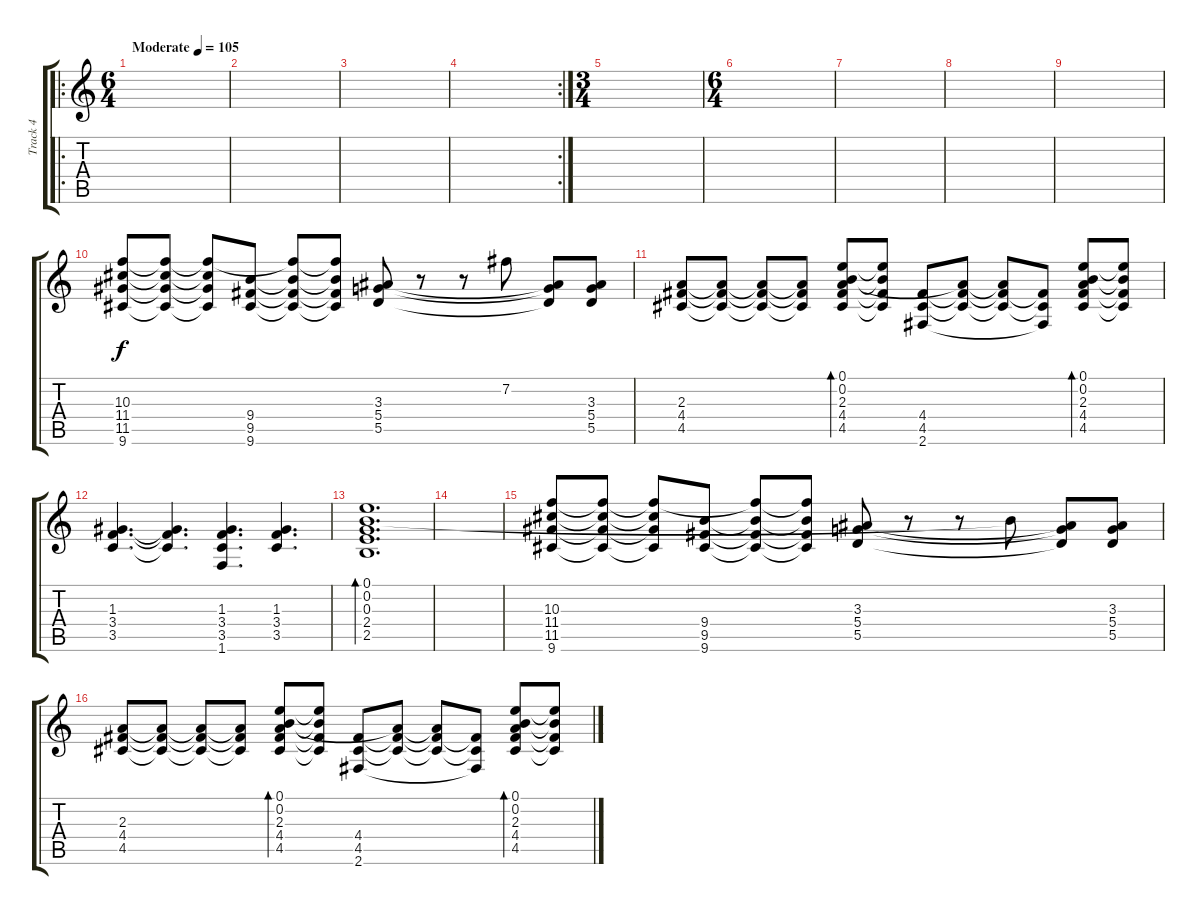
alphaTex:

\track ("Track 4" "Track 4") {instrument acousticguitarsteel}
\staff {score tabs}
\tuning (E4 B3 G3 D3 A2 E2) {hide}
\ro
\ts (6 4)
\tempo (105 "Moderate")
\clef g2
\ks c
|
|
|
\rc 2
|
\ts (3 4)
|
\ts (6 4)
|
|
|
|
(10.3 11.4 11.5 9.6).8 (10.3{t} 11.4{t} 11.5{t} 9.6{t}).8 (10.3{t} 11.4{t} 11.5{t} 9.6{t}).8 (9.4 9.5 9.6).8 (10.3{t} 9.4{t} 9.5{t} 9.6{t}).8 (10.3{t} 9.4{t} 9.5{t} 9.6{t}).8 (3.3 5.4 5.5).8 r.8 r.8 7.2.8 (3.3{t} 5.4{t} 5.5{t}).8 (3.3 5.4 5.5).8 |
(2.3 4.4 4.5).8 (2.3{t} 4.4{t} 4.5{t}).8 (2.3{t} 4.4{t} 4.5{t}).8 (2.3{t} 4.4{t} 4.5{t}).8 (0.1 0.2 2.3 4.4 4.5).8{bd 480} (0.1{t} 0.2{t} 4.4{t} 4.5{t}).8 (4.4 4.5 2.6).8 (2.3{t} 4.4{t} 4.5{t}).8 (2.3{t} 4.4{t} 4.5{t}).8 (4.4{t} 4.5{t} 2.6{t}).8 (0.1 0.2 2.3 4.4 4.5).8{bd 480} (0.1{t} 0.2{t} 4.4{t} 4.5{t}).8 |
(1.3 3.4 3.5).4{d} (1.3{t} 3.4{t} 3.5{t}).4{d} (1.3 3.4 3.5 1.6).4{d} (1.3 3.4 3.5).4{d} |
(0.1 0.2 0.3 2.4 2.5).1{d bd 480} |
|
(10.3 11.4 11.5 9.6).8 (10.3{t} 11.4{t} 11.5{t} 9.6{t}).8 (10.3{t} 11.4{t} 11.5{t} 9.6{t}).8 (9.4 9.5 9.6).8 (10.3{t} 9.4{t} 9.5{t} 9.6{t}).8 (10.3{t} 9.4{t} 9.5{t} 9.6{t}).8 (3.3 5.4 5.5).8 r.8 r.8 0.2{t}.8 (3.3{t} 5.4{t} 5.5{t}).8 (3.3 5.4 5.5).8 |
(2.3 4.4 4.5).8 (2.3{t} 4.4{t} 4.5{t}).8 (2.3{t} 4.4{t} 4.5{t}).8 (2.3{t} 4.4{t} 4.5{t}).8 (0.1 0.2 2.3 4.4 4.5).8{bd 480} (0.1{t} 0.2{t} 4.4{t} 4.5{t}).8 (4.4 4.5 2.6).8 (2.3{t} 4.4{t} 4.5{t}).8 (2.3{t} 4.4{t} 4.5{t}).8 (4.4{t} 4.5{t} 2.6{t}).8 (0.1 0.2 2.3 4.4 4.5).8{bd 480} (0.1{t} 0.2{t} 4.4{t} 4.5{t}).8
